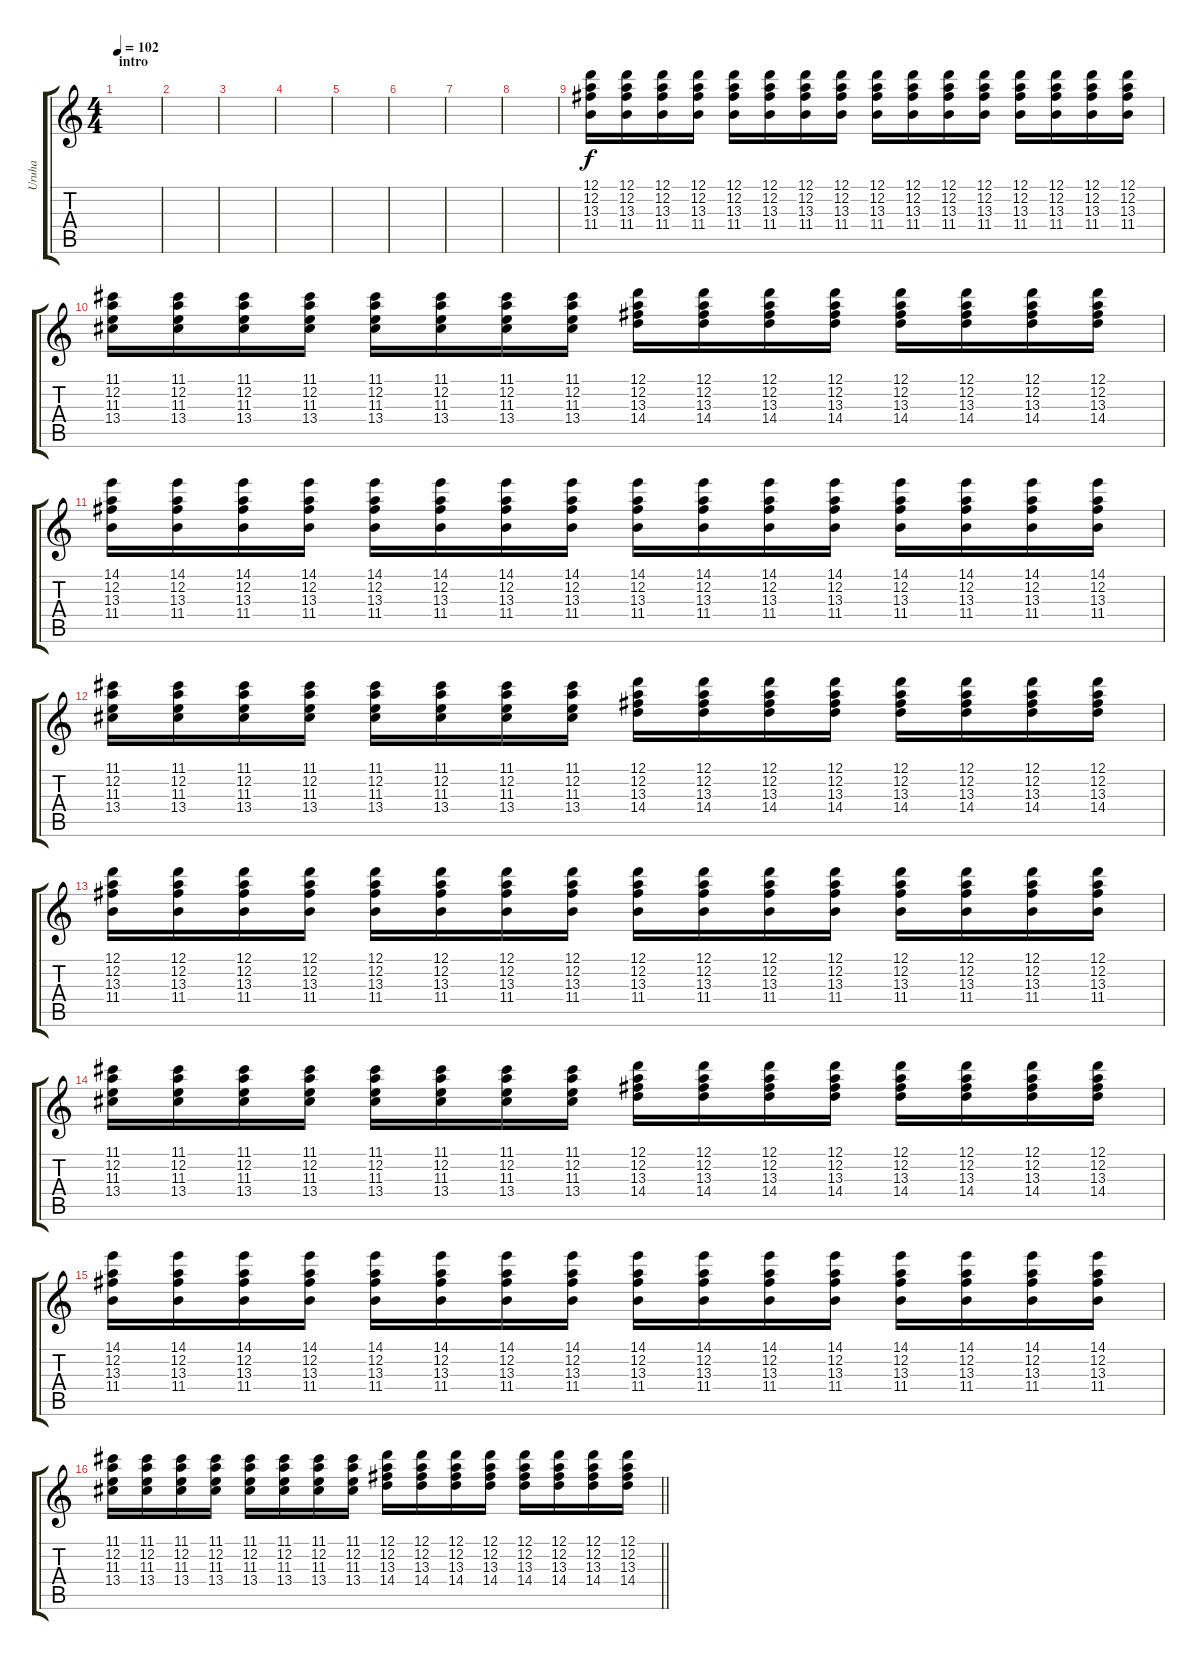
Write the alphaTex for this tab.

\track ("Uruha" "Uruha") {solo instrument overdrivenguitar}
\staff {score tabs}
\tuning (D4 A3 F3 C3 G2 D2) {hide}
\ts (4 4)
\section ("" "intro")
\tempo 102
\clef g2
\ks c
|
|
|
|
|
|
|
|
(12.1 12.2 13.3 11.4).16 (12.1 12.2 13.3 11.4).16 (12.1 12.2 13.3 11.4).16 (12.1 12.2 13.3 11.4).16 (12.1 12.2 13.3 11.4).16 (12.1 12.2 13.3 11.4).16 (12.1 12.2 13.3 11.4).16 (12.1 12.2 13.3 11.4).16 (12.1 12.2 13.3 11.4).16 (12.1 12.2 13.3 11.4).16 (12.1 12.2 13.3 11.4).16 (12.1 12.2 13.3 11.4).16 (12.1 12.2 13.3 11.4).16 (12.1 12.2 13.3 11.4).16 (12.1 12.2 13.3 11.4).16 (12.1 12.2 13.3 11.4).16 |
(11.1 12.2 11.3 13.4).16 (11.1 12.2 11.3 13.4).16 (11.1 12.2 11.3 13.4).16 (11.1 12.2 11.3 13.4).16 (11.1 12.2 11.3 13.4).16 (11.1 12.2 11.3 13.4).16 (11.1 12.2 11.3 13.4).16 (11.1 12.2 11.3 13.4).16 (12.1 12.2 13.3 14.4).16 (12.1 12.2 13.3 14.4).16 (12.1 12.2 13.3 14.4).16 (12.1 12.2 13.3 14.4).16 (12.1 12.2 13.3 14.4).16 (12.1 12.2 13.3 14.4).16 (12.1 12.2 13.3 14.4).16 (12.1 12.2 13.3 14.4).16 |
(14.1 12.2 13.3 11.4).16 (14.1 12.2 13.3 11.4).16 (14.1 12.2 13.3 11.4).16 (14.1 12.2 13.3 11.4).16 (14.1 12.2 13.3 11.4).16 (14.1 12.2 13.3 11.4).16 (14.1 12.2 13.3 11.4).16 (14.1 12.2 13.3 11.4).16 (14.1 12.2 13.3 11.4).16 (14.1 12.2 13.3 11.4).16 (14.1 12.2 13.3 11.4).16 (14.1 12.2 13.3 11.4).16 (14.1 12.2 13.3 11.4).16 (14.1 12.2 13.3 11.4).16 (14.1 12.2 13.3 11.4).16 (14.1 12.2 13.3 11.4).16 |
(11.1 12.2 11.3 13.4).16 (11.1 12.2 11.3 13.4).16 (11.1 12.2 11.3 13.4).16 (11.1 12.2 11.3 13.4).16 (11.1 12.2 11.3 13.4).16 (11.1 12.2 11.3 13.4).16 (11.1 12.2 11.3 13.4).16 (11.1 12.2 11.3 13.4).16 (12.1 12.2 13.3 14.4).16 (12.1 12.2 13.3 14.4).16 (12.1 12.2 13.3 14.4).16 (12.1 12.2 13.3 14.4).16 (12.1 12.2 13.3 14.4).16 (12.1 12.2 13.3 14.4).16 (12.1 12.2 13.3 14.4).16 (12.1 12.2 13.3 14.4).16 |
(12.1 12.2 13.3 11.4).16 (12.1 12.2 13.3 11.4).16 (12.1 12.2 13.3 11.4).16 (12.1 12.2 13.3 11.4).16 (12.1 12.2 13.3 11.4).16 (12.1 12.2 13.3 11.4).16 (12.1 12.2 13.3 11.4).16 (12.1 12.2 13.3 11.4).16 (12.1 12.2 13.3 11.4).16 (12.1 12.2 13.3 11.4).16 (12.1 12.2 13.3 11.4).16 (12.1 12.2 13.3 11.4).16 (12.1 12.2 13.3 11.4).16 (12.1 12.2 13.3 11.4).16 (12.1 12.2 13.3 11.4).16 (12.1 12.2 13.3 11.4).16 |
(11.1 12.2 11.3 13.4).16 (11.1 12.2 11.3 13.4).16 (11.1 12.2 11.3 13.4).16 (11.1 12.2 11.3 13.4).16 (11.1 12.2 11.3 13.4).16 (11.1 12.2 11.3 13.4).16 (11.1 12.2 11.3 13.4).16 (11.1 12.2 11.3 13.4).16 (12.1 12.2 13.3 14.4).16 (12.1 12.2 13.3 14.4).16 (12.1 12.2 13.3 14.4).16 (12.1 12.2 13.3 14.4).16 (12.1 12.2 13.3 14.4).16 (12.1 12.2 13.3 14.4).16 (12.1 12.2 13.3 14.4).16 (12.1 12.2 13.3 14.4).16 |
(14.1 12.2 13.3 11.4).16 (14.1 12.2 13.3 11.4).16 (14.1 12.2 13.3 11.4).16 (14.1 12.2 13.3 11.4).16 (14.1 12.2 13.3 11.4).16 (14.1 12.2 13.3 11.4).16 (14.1 12.2 13.3 11.4).16 (14.1 12.2 13.3 11.4).16 (14.1 12.2 13.3 11.4).16 (14.1 12.2 13.3 11.4).16 (14.1 12.2 13.3 11.4).16 (14.1 12.2 13.3 11.4).16 (14.1 12.2 13.3 11.4).16 (14.1 12.2 13.3 11.4).16 (14.1 12.2 13.3 11.4).16 (14.1 12.2 13.3 11.4).16 |
\barLineRight lightlight
(11.1 12.2 11.3 13.4).16 (11.1 12.2 11.3 13.4).16 (11.1 12.2 11.3 13.4).16 (11.1 12.2 11.3 13.4).16 (11.1 12.2 11.3 13.4).16 (11.1 12.2 11.3 13.4).16 (11.1 12.2 11.3 13.4).16 (11.1 12.2 11.3 13.4).16 (12.1 12.2 13.3 14.4).16 (12.1 12.2 13.3 14.4).16 (12.1 12.2 13.3 14.4).16 (12.1 12.2 13.3 14.4).16 (12.1 12.2 13.3 14.4).16 (12.1 12.2 13.3 14.4).16 (12.1 12.2 13.3 14.4).16 (12.1 12.2 13.3 14.4).16
